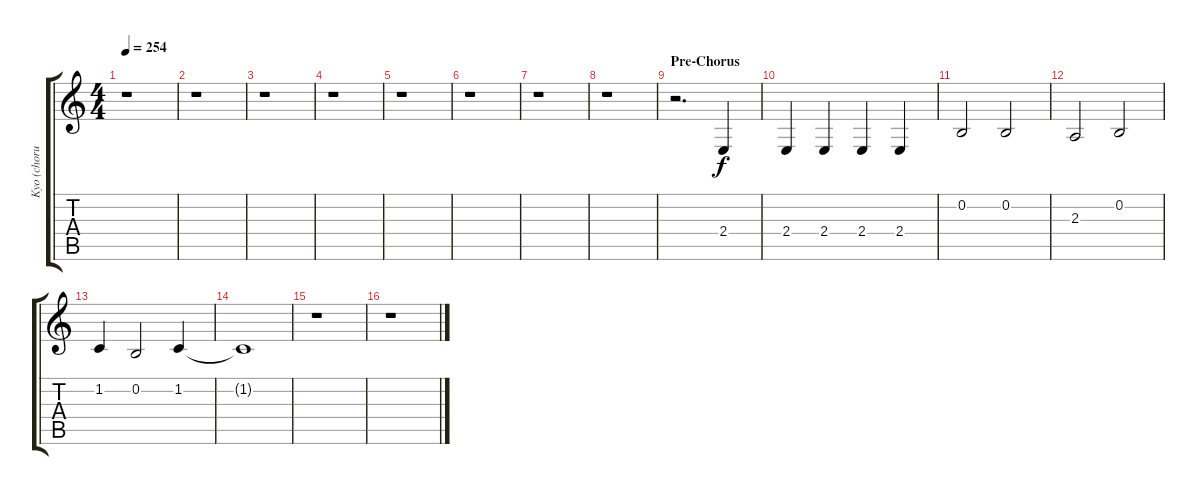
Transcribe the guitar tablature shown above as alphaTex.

\track ("Kyo (chorus)" "Kyo (choru") {instrument altosax}
\staff {score tabs}
\tuning (E4 B3 G3 D3 A2 E2) {hide}
\ts (4 4)
\tempo 254
\clef g2
\ks c
r.1{dy f} |
r.1 |
r.1 |
r.1 |
r.1 |
r.1 |
r.1 |
r.1 |
\section ("" "Pre-Chorus")
r.2{d} 2.4.4 |
2.4.4 2.4.4 2.4.4 2.4.4 |
0.2.2 0.2.2 |
2.3.2 0.2.2 |
1.2.4 0.2.2 1.2.4 |
1.2{t}.1 |
r.1 |
r.1
